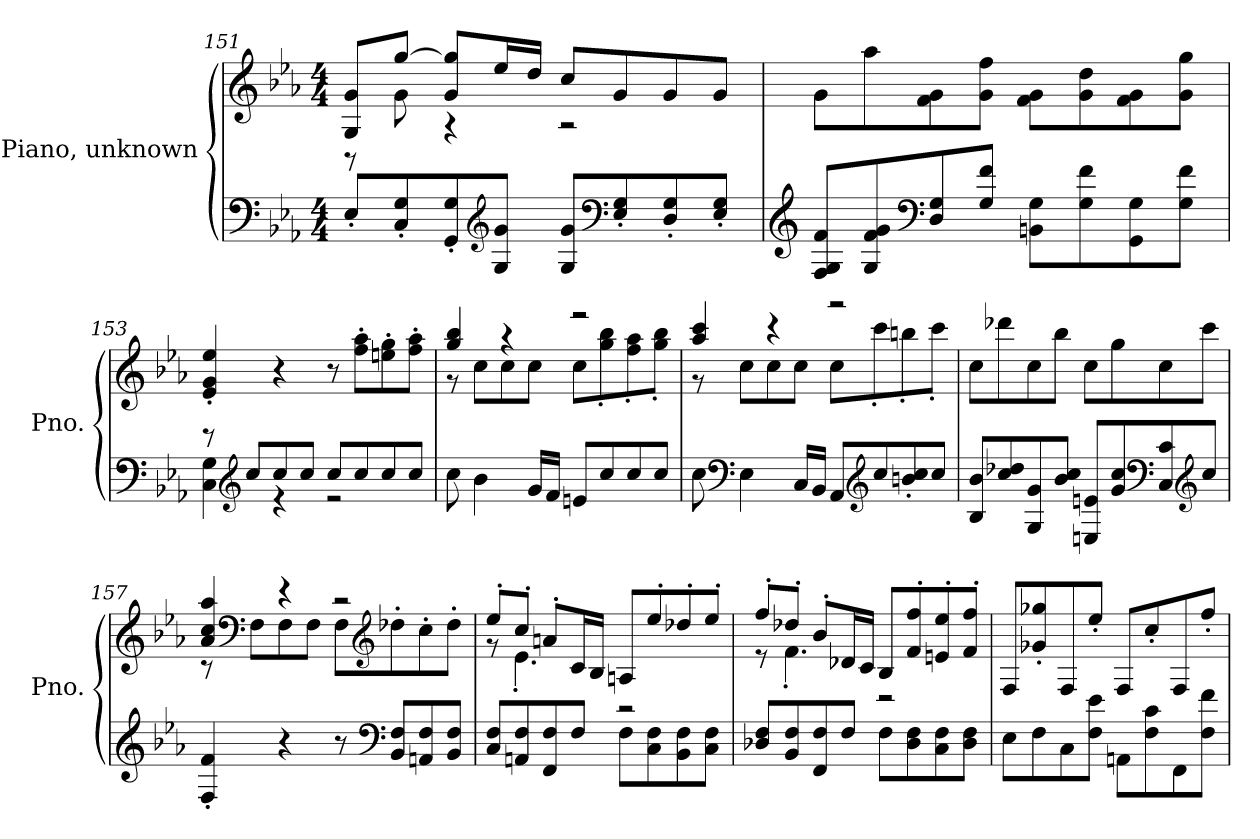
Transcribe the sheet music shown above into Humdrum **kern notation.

**kern	**kern
*part1	*part1
*staff2	*staff1
*I"Piano, unknown	*
*I'Pno.	*
*clefF4	*clefG2
*k[b-e-a-]	*k[b-e-a-]
*M4/4	*M4/4
=151	=151
*	*^
8E-'/L	8G/ 8g/L	8r
8C/' 8G/'	[8gg/J	8g\
8GG/' 8G/'	8g/ 8gg/]L	4r
*clefG2	*	*
8G/ 8g/J	16ee-/L	.
.	16dd/JJ	.
8G/ 8g/L	8cc/L	2r
*clefF4	*	*
8E-/' 8G/'	8g/	.
8D/' 8G/'	8g/	.
8E-/' 8G/'J	8g/J	.
*	*v	*v
=152	=152
*clefG2	*
8F/ 8G/ 8f/L	8g\L
8G/ 8f/ 8g/	8aa-\
*clefF4	*
8D/ 8G/	8f\ 8g\
8G/ 8f/J	8g\ 8ff\J
8BBn\ 8G\L	8f\ 8g\L
8G\ 8f\	8g\ 8dd\
8GG\ 8G\	8f\ 8g\
8G\ 8f\J	8g\ 8gg\J
!!LO:PB:g=z
=153	=153
*^	*
8r	4C\ 4G\	4e-/' 4g/' 4ee-/'
*clefG2	*	*
8cc/L	.	.
8cc/	4r	4r
8cc/J	.	.
8cc/L	2r	8r
8cc/	.	8ff\' 8aa-\'L
8cc/	.	8een\' 8gg\'
8cc/J	.	8ff\' 8aa-\'J
*v	*v	*
=154	=154
*	*^
8cc\	4gg/ 4bb-/	8r
4b-\	.	8cc\L
.	4r	8cc\
16g/LL	.	8cc\J
16f/JJ	.	.
8en/L	2r	8cc\L
8cc/	.	8gg\' 8bb-\'
8cc/	.	8ff\' 8aa-\'
8cc/J	.	8gg\' 8bb-\'J
=155	=155	=155
8cc\	4aa-/ 4ccc/	8r
*clefF4	*	*
4E-\	.	8cc\L
.	4r	8cc\
16C/LL	.	8cc\J
16BB-/JJ	.	.
8AA-/L	2r	8cc\L
*clefG2	*	*
8cc/	.	8ccc'\
8bn/' 8cc/'	.	8bbn'\
8cc/J	.	8ccc'\J
*	*v	*v
!!LO:LB:g=z
=156	=156
8B-/ 8b-/L	8cc\L
8cc/ 8dd-X/	8ddd-X\
8G/ 8g/	8cc\
8b-/ 8cc/J	8bb-\J
8En/ 8en/L	8cc\L
8g/ 8cc/	8gg\
*clefF4	*
8C/ 8c/	8cc\
*clefG2	*
8cc/J	8ccc\J
=157	=157
*	*^
4F/' 4f/'	4a-/ 4cc/ 4aa-/	8r
*	*clefF4	*
.	.	8F\L
4r	4r	8F\
.	.	8F\J
8r	2r	8F\L
*clefF4	*clefG2	*
8BB-/ 8F/L	.	8dd-X'\
8AAn/ 8F/	.	8cc'\
8BB-/ 8F/J	.	8dd-'\J
=158	=158	=158
8C/ 8F/L	8ee-'/L	8r
8AAn/ 8F/	8cc'/J	4.e-'\
8FF/ 8F/	8an'/L	.
8F/J	16c/L	.
.	16B-/JJ	.
8F\L	8An/L	2r
8C\ 8F\	8ee-'/	.
8BB-\ 8F\	8dd-X'/	.
8C\ 8F\J	8ee-'/J	.
!!LO:LB:g=z	!!
=159	=159	=159
8D-X/ 8F/L	8ff'/L	8r
8BB-/ 8F/	8dd-X'/J	4.f'\
8FF/ 8F/	8b-'/L	.
8F/J	16d-X/L	.
.	16c/JJ	.
8F\L	8B-/L	2r
8D-\ 8F\	8f/' 8ff/'	.
8C\ 8F\	8en/' 8ee-/'	.
8D-\ 8F\J	8f/' 8ff/'J	.
*	*v	*v
=160	=160
8E-\L	8F/L
8F\	8g-X/' 8gg-X/'
8C\	8F/
8F\ 8e-\J	8ee-'/J
8AAn\L	8F/L
8F\ 8c\	8cc'/
8FF\	8F/
8F\ 8f\J	8ff'/J
=	=
*-	*-
